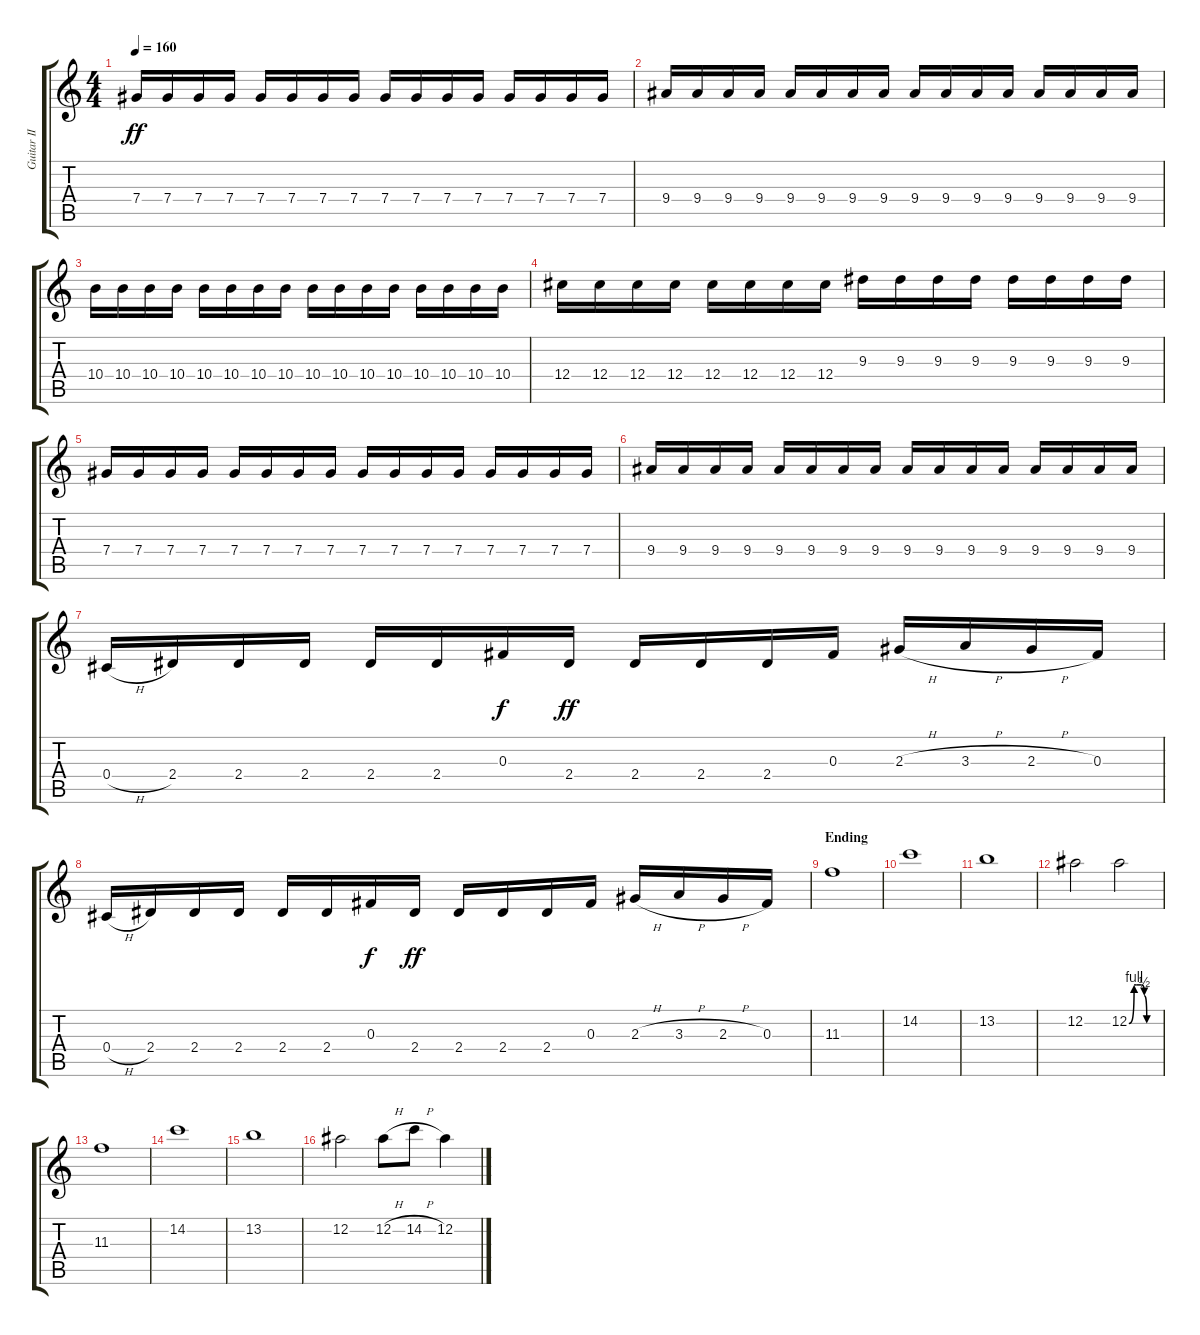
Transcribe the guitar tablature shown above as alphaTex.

\track ("Guitar II" "Guitar II") {instrument distortionguitar}
\staff {score tabs}
\tuning (Eb4 Bb3 Gb3 Db3 Ab2 Db2) {hide}
\ts (4 4)
\tempo 160
\clef g2
\ks c
7.4.16{dy ff} 7.4.16 7.4.16 7.4.16 7.4.16 7.4.16 7.4.16 7.4.16 7.4.16 7.4.16 7.4.16 7.4.16 7.4.16 7.4.16 7.4.16 7.4.16 |
9.4.16 9.4.16 9.4.16 9.4.16 9.4.16 9.4.16 9.4.16 9.4.16 9.4.16 9.4.16 9.4.16 9.4.16 9.4.16 9.4.16 9.4.16 9.4.16 |
10.4.16 10.4.16 10.4.16 10.4.16 10.4.16 10.4.16 10.4.16 10.4.16 10.4.16 10.4.16 10.4.16 10.4.16 10.4.16 10.4.16 10.4.16 10.4.16 |
12.4.16 12.4.16 12.4.16 12.4.16 12.4.16 12.4.16 12.4.16 12.4.16 9.3.16 9.3.16 9.3.16 9.3.16 9.3.16 9.3.16 9.3.16 9.3.16 |
7.4.16 7.4.16 7.4.16 7.4.16 7.4.16 7.4.16 7.4.16 7.4.16 7.4.16 7.4.16 7.4.16 7.4.16 7.4.16 7.4.16 7.4.16 7.4.16 |
9.4.16 9.4.16 9.4.16 9.4.16 9.4.16 9.4.16 9.4.16 9.4.16 9.4.16 9.4.16 9.4.16 9.4.16 9.4.16 9.4.16 9.4.16 9.4.16 |
0.4{h}.16 2.4.16 2.4.16 2.4.16 2.4.16 2.4.16 0.3.16{dy f} 2.4.16{dy ff} 2.4.16 2.4.16 2.4.16 0.3.16 2.3{h}.16 3.3{h}.16 2.3{h}.16 0.3.16 |
0.4{h}.16 2.4.16 2.4.16 2.4.16 2.4.16 2.4.16 0.3.16{dy f} 2.4.16{dy ff} 2.4.16 2.4.16 2.4.16 0.3.16 2.3{h}.16 3.3{h}.16 2.3{h}.16 0.3.16 |
\section ("" "Ending")
11.3.1 |
14.2.1 |
13.2.1 |
12.2.2 12.2{be (custom 0 0 10 4 15 4 24 4 30 2 35 0 45 0 60 0)}.2 |
11.3.1 |
14.2.1 |
13.2.1 |
12.2.2 12.2{h}.8 14.2{h}.8 12.2.4
